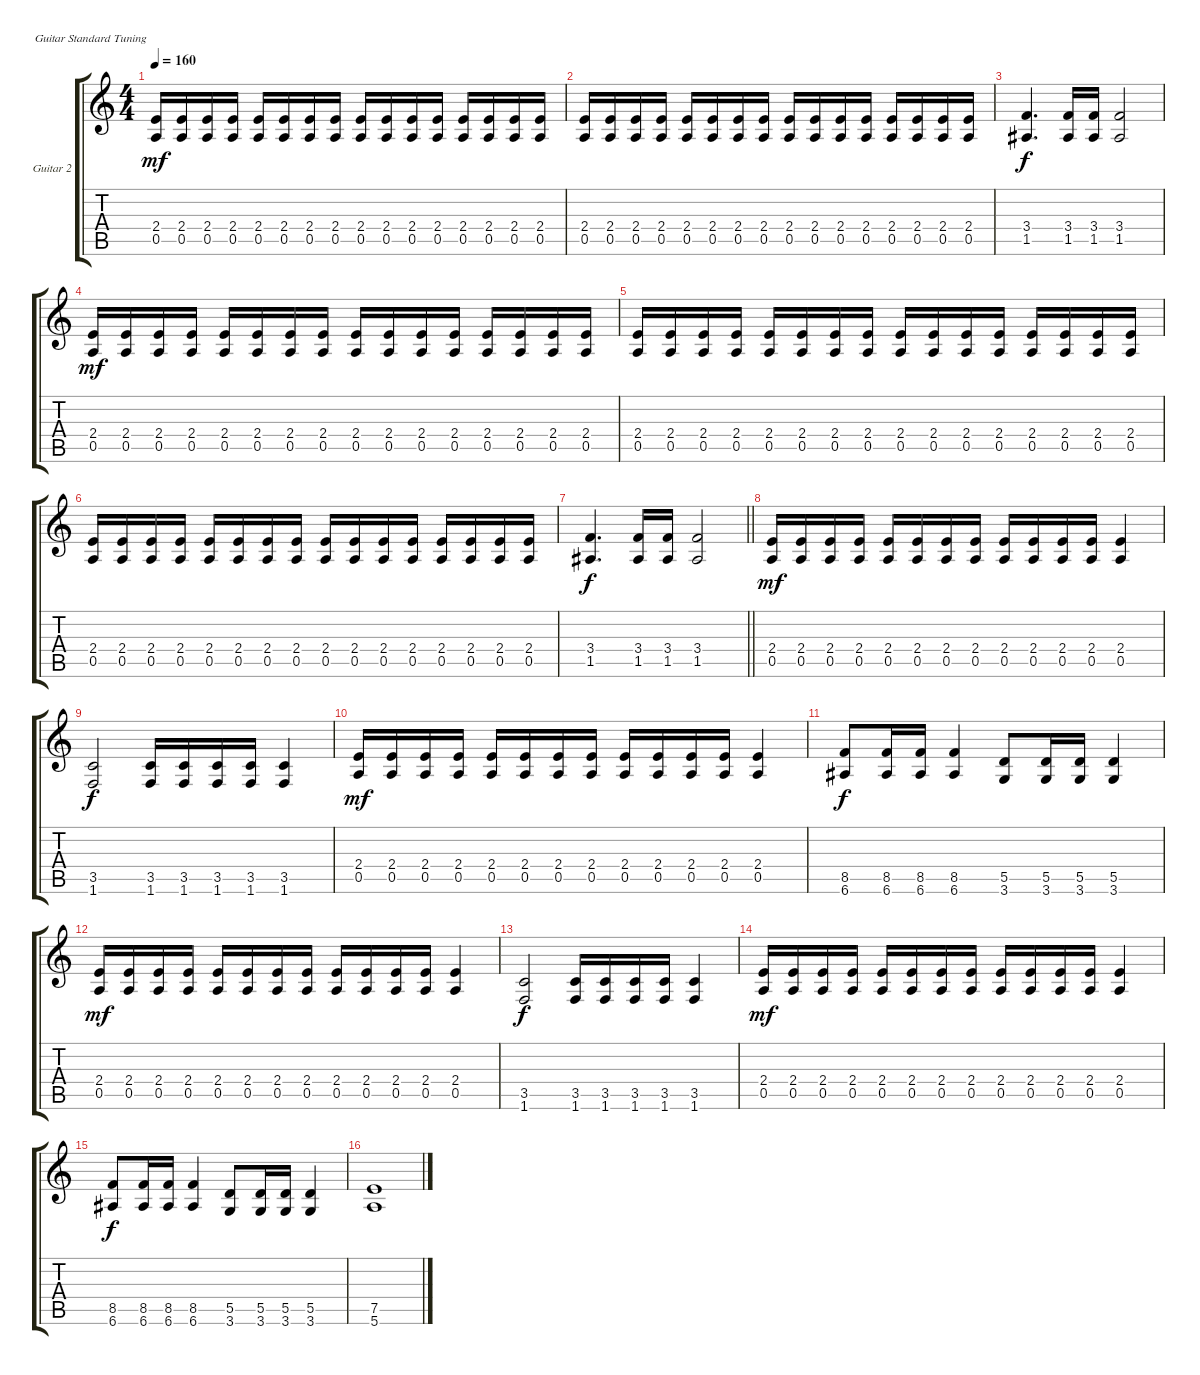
\defaultSystemsLayout 4
\bracketExtendMode groupsimilarinstruments
\firstSystemTrackNameOrientation horizontal
\otherSystemsTrackNameOrientation horizontal
\track ("Guitar 2" "Guitar 2") {instrument distortionguitar}
\staff {score tabs}
\tuning (E4 B3 G3 D3 A2 E2)
\ts (4 4)
\tempo 160
\clef g2
\ks aminor
(2.4 0.5).16{dy mf} (2.4 0.5).16 (2.4 0.5).16 (2.4 0.5).16 (2.4 0.5).16 (2.4 0.5).16 (2.4 0.5).16 (2.4 0.5).16 (2.4 0.5).16 (2.4 0.5).16 (2.4 0.5).16 (2.4 0.5).16 (2.4 0.5).16 (2.4 0.5).16 (2.4 0.5).16 (2.4 0.5).16 |
(2.4 0.5).16 (2.4 0.5).16 (2.4 0.5).16 (2.4 0.5).16 (2.4 0.5).16 (2.4 0.5).16 (2.4 0.5).16 (2.4 0.5).16 (2.4 0.5).16 (2.4 0.5).16 (2.4 0.5).16 (2.4 0.5).16 (2.4 0.5).16 (2.4 0.5).16 (2.4 0.5).16 (2.4 0.5).16 |
(1.5 3.4).4{d dy f} (1.5 3.4).16 (1.5 3.4).16 (1.5 3.4).2 |
(2.4 0.5).16{dy mf} (2.4 0.5).16 (2.4 0.5).16 (2.4 0.5).16 (2.4 0.5).16 (2.4 0.5).16 (2.4 0.5).16 (2.4 0.5).16 (2.4 0.5).16 (2.4 0.5).16 (2.4 0.5).16 (2.4 0.5).16 (2.4 0.5).16 (2.4 0.5).16 (2.4 0.5).16 (2.4 0.5).16 |
(2.4 0.5).16 (2.4 0.5).16 (2.4 0.5).16 (2.4 0.5).16 (2.4 0.5).16 (2.4 0.5).16 (2.4 0.5).16 (2.4 0.5).16 (2.4 0.5).16 (2.4 0.5).16 (2.4 0.5).16 (2.4 0.5).16 (2.4 0.5).16 (2.4 0.5).16 (2.4 0.5).16 (2.4 0.5).16 |
(2.4 0.5).16 (2.4 0.5).16 (2.4 0.5).16 (2.4 0.5).16 (2.4 0.5).16 (2.4 0.5).16 (2.4 0.5).16 (2.4 0.5).16 (2.4 0.5).16 (2.4 0.5).16 (2.4 0.5).16 (2.4 0.5).16 (2.4 0.5).16 (2.4 0.5).16 (2.4 0.5).16 (2.4 0.5).16 |
\barLineRight lightlight
(1.5 3.4).4{d dy f} (1.5 3.4).16 (1.5 3.4).16 (1.5 3.4).2 |
(0.5 2.4).16{dy mf} (0.5 2.4).16 (0.5 2.4).16 (0.5 2.4).16 (0.5 2.4).16 (0.5 2.4).16 (0.5 2.4).16 (0.5 2.4).16 (0.5 2.4).16 (0.5 2.4).16 (0.5 2.4).16 (0.5 2.4).16 (0.5 2.4).4 |
(1.6 3.5).2{dy f} (1.6 3.5).16 (1.6 3.5).16 (1.6 3.5).16 (1.6 3.5).16 (1.6 3.5).4 |
(0.5 2.4).16{dy mf} (0.5 2.4).16 (0.5 2.4).16 (0.5 2.4).16 (0.5 2.4).16 (0.5 2.4).16 (0.5 2.4).16 (0.5 2.4).16 (0.5 2.4).16 (0.5 2.4).16 (0.5 2.4).16 (0.5 2.4).16 (0.5 2.4).4 |
(6.6 8.5).8{dy f} (6.6 8.5).16 (6.6 8.5).16 (6.6 8.5).4 (3.6 5.5).8 (3.6 5.5).16 (3.6 5.5).16 (3.6 5.5).4 |
(0.5 2.4).16{dy mf} (0.5 2.4).16 (0.5 2.4).16 (0.5 2.4).16 (0.5 2.4).16 (0.5 2.4).16 (0.5 2.4).16 (0.5 2.4).16 (0.5 2.4).16 (0.5 2.4).16 (0.5 2.4).16 (0.5 2.4).16 (0.5 2.4).4 |
(1.6 3.5).2{dy f} (1.6 3.5).16 (1.6 3.5).16 (1.6 3.5).16 (1.6 3.5).16 (1.6 3.5).4 |
(0.5 2.4).16{dy mf} (0.5 2.4).16 (0.5 2.4).16 (0.5 2.4).16 (0.5 2.4).16 (0.5 2.4).16 (0.5 2.4).16 (0.5 2.4).16 (0.5 2.4).16 (0.5 2.4).16 (0.5 2.4).16 (0.5 2.4).16 (0.5 2.4).4 |
(6.6 8.5).8{dy f} (6.6 8.5).16 (6.6 8.5).16 (6.6 8.5).4 (3.6 5.5).8 (3.6 5.5).16 (3.6 5.5).16 (3.6 5.5).4 |
(5.6 7.5).1
